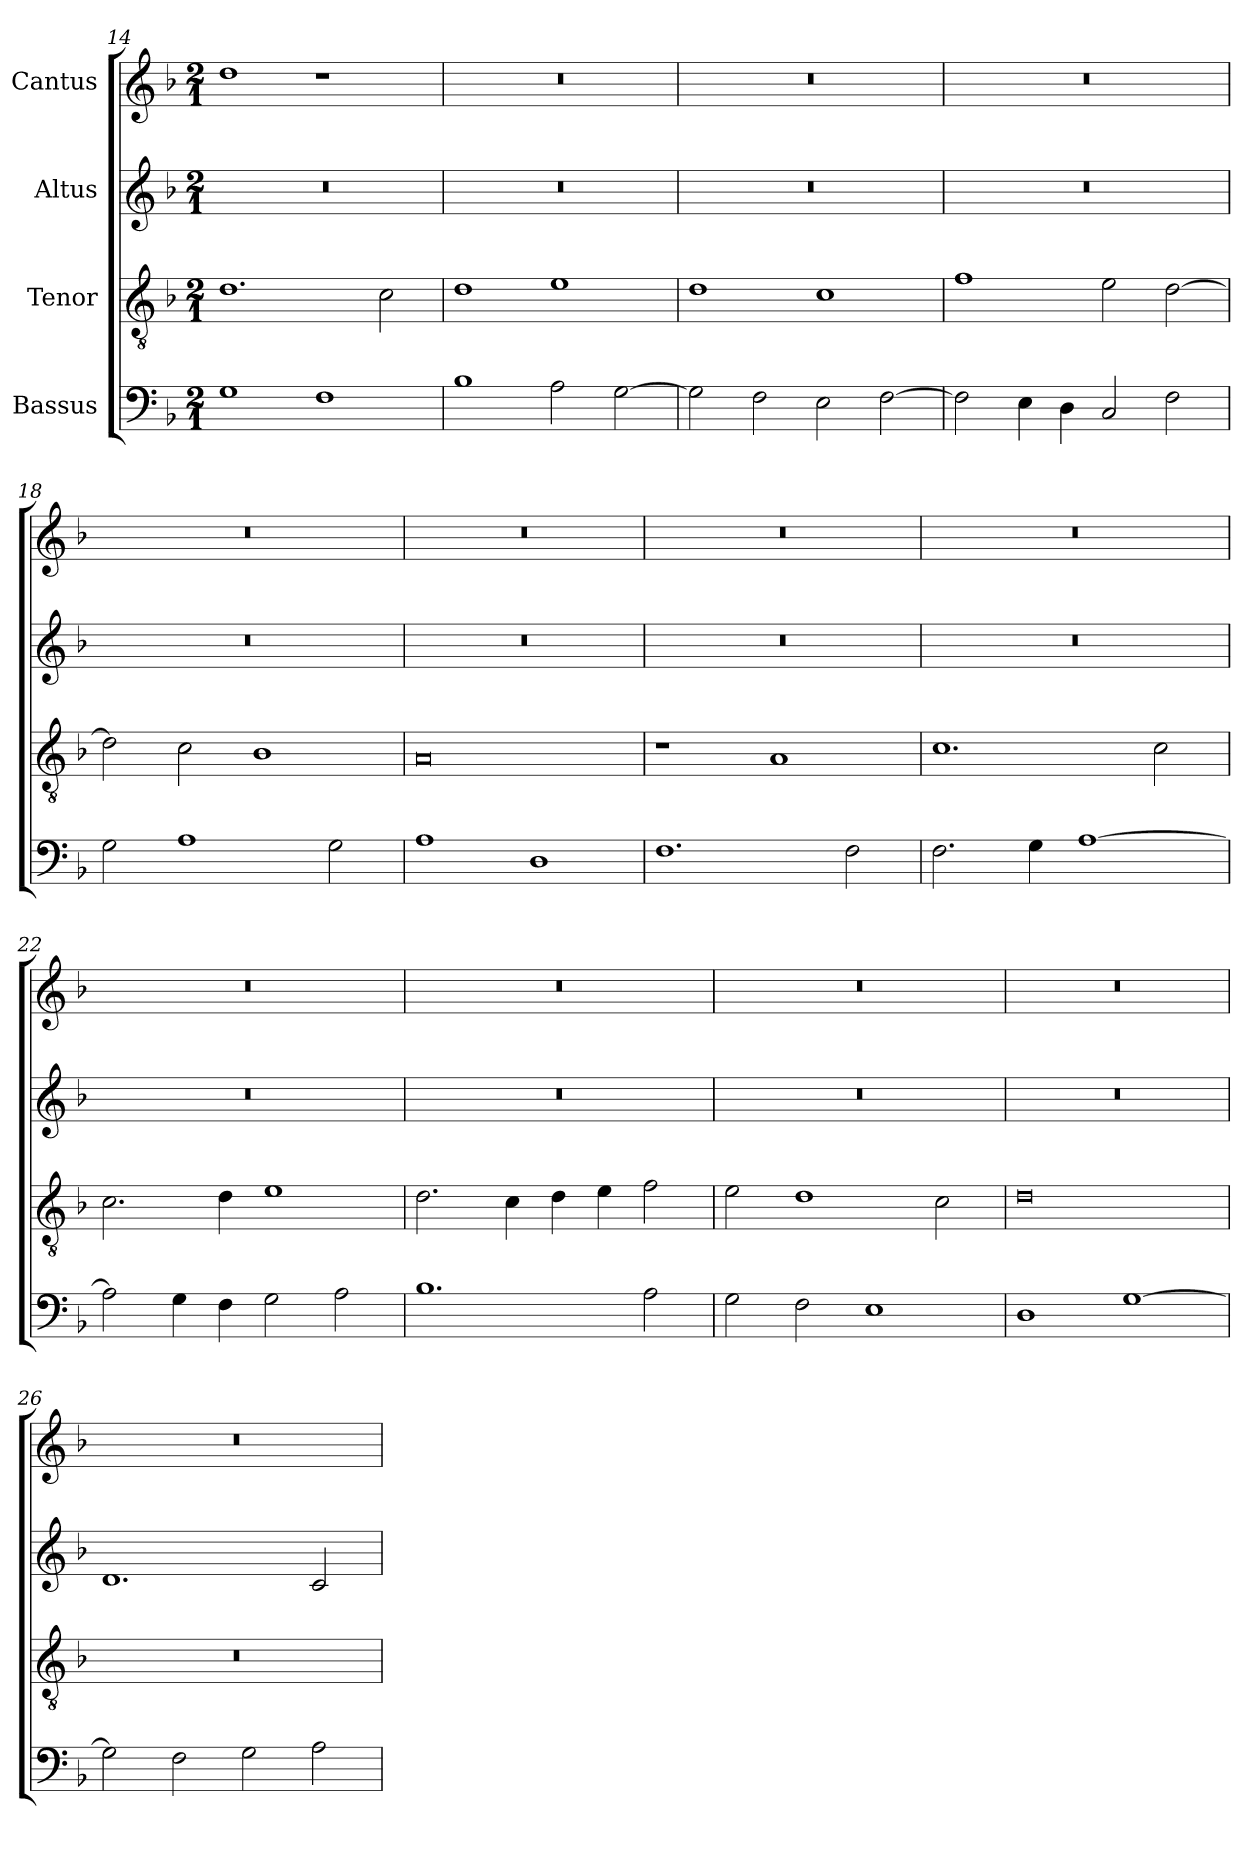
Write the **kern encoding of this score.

**kern	**kern	**kern	**kern
*part4	*part3	*part2	*part1
*staff4	*staff3	*staff2	*staff1
*I"Bassus	*I"Tenor	*I"Altus	*I"Cantus
*clefF4	*clefGv2	*clefG2	*clefG2
*	*ITrd7c12	*	*
*k[b-]	*k[b-]	*k[b-]	*k[b-]
*F:	*F:	*F:	*F:
*M2/1	*M2/1	*M2/1	*M2/1
=14	=14	=14	=14
!	!	!LO:N:vis=1	!
1Gi	1.Di	0r	1ddi
1Fi	.	.	1r
.	2Ci\	.	.
=15	=15	=15	=15
!	!	!LO:N:vis=1	!LO:N:vis=1
1B-i	1Di	0r	0r
2Ai\	1Ei	.	.
[>2Gi\	.	.	.
=16	=16	=16	=16
!	!	!LO:N:vis=1	!LO:N:vis=1
2Gi\]	1Di	0r	0r
2Fi\	.	.	.
2Ei\	1Ci	.	.
[>2Fi\	.	.	.
=17	=17	=17	=17
!	!	!LO:N:vis=1	!LO:N:vis=1
2Fi\]	1Fi	0r	0r
4Ei\	.	.	.
4Di\	.	.	.
2Ci/	2Ei\	.	.
2Fi\	[>2Di\	.	.
=18	=18	=18	=18
!	!	!LO:N:vis=1	!LO:N:vis=1
2Gi\	2Di\]	0r	0r
1Ai	2Ci\	.	.
.	1BB-i	.	.
2Gi\	.	.	.
!!LO:LB:g=z
=19	=19	=19	=19
!	!	!LO:N:vis=1	!LO:N:vis=1
1Ai	0AAi	0r	0r
1Di	.	.	.
=20	=20	=20	=20
!	!	!LO:N:vis=1	!LO:N:vis=1
1.Fi	1r	0r	0r
.	1AAi	.	.
2Fi\	.	.	.
=21	=21	=21	=21
!	!	!LO:N:vis=1	!LO:N:vis=1
2.Fi\	1.Ci	0r	0r
4Gi\	.	.	.
[>1Ai	.	.	.
.	2Ci\	.	.
=22	=22	=22	=22
!	!	!LO:N:vis=1	!LO:N:vis=1
2Ai\]	2.Ci\	0r	0r
4Gi\	.	.	.
4Fi\	4Di\	.	.
2Gi\	1Ei	.	.
2Ai\	.	.	.
=23	=23	=23	=23
!	!	!LO:N:vis=1	!LO:N:vis=1
1.B-i	2.Di\	0r	0r
.	4Ci\	.	.
.	4Di\	.	.
.	4Ei\	.	.
2Ai\	2Fi\	.	.
=24	=24	=24	=24
!	!	!LO:N:vis=1	!LO:N:vis=1
2Gi\	2Ei\	0r	0r
2Fi\	1Di	.	.
1Ei	.	.	.
.	2Ci\	.	.
!!LO:LB:g=z
=25	=25	=25	=25
!	!	!LO:N:vis=1	!LO:N:vis=1
1Di	0Di	0r	0r
[>1Gi	.	.	.
=26	=26	=26	=26
!	!LO:N:vis=1	!	!LO:N:vis=1
2Gi\]	0r	1.di	0r
2Fi\	.	.	.
2Gi\	.	.	.
2Ai\	.	2ci/	.
=	=	=	=
*-	*-	*-	*-
